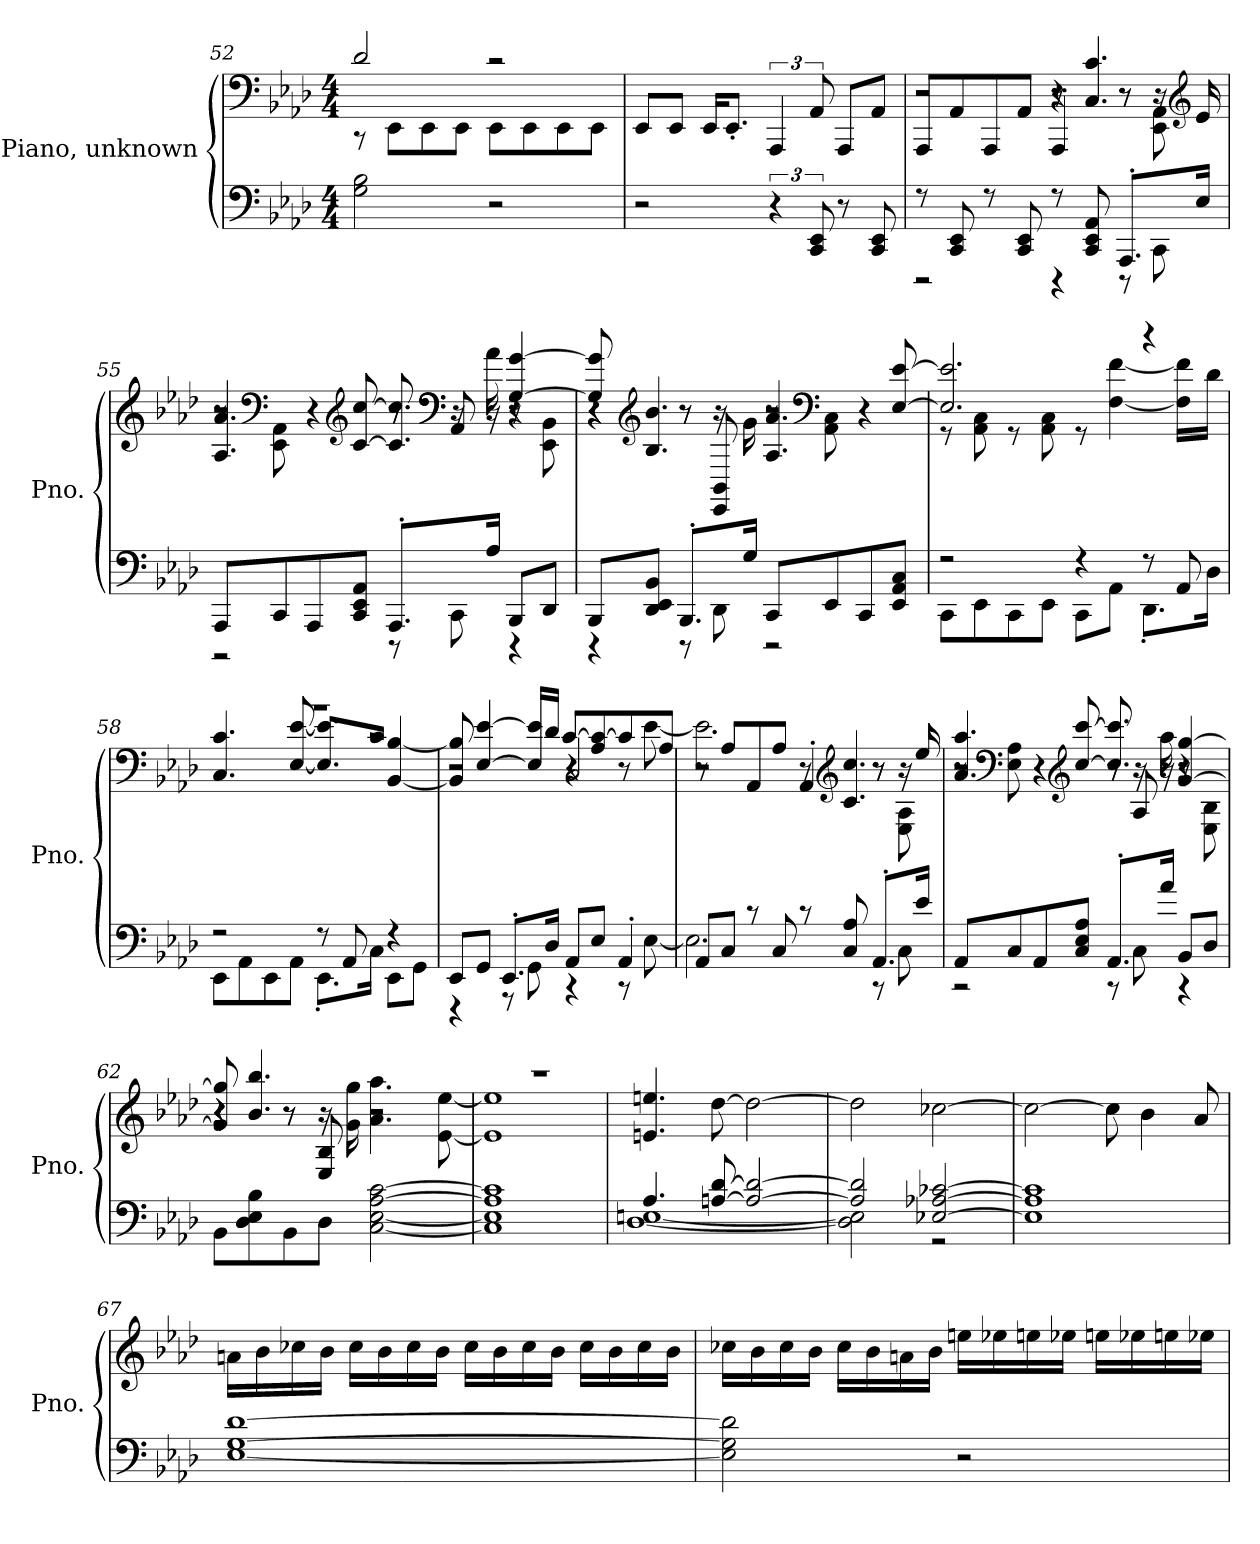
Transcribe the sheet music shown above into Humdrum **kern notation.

**kern	**kern
*part1	*part1
*staff2	*staff1
*I"Piano, unknown	*
*I'Pno.	*
*clefF4	*clefF4
*k[b-e-a-d-]	*k[b-e-a-d-]
*M4/4	*M4/4
=52	=52
*	*^
2G\ 2B-\	2d-/	8r
.	.	8EE-\L
.	.	8EE-\
.	.	8EE-\J
2r	2r	8EE-\L
.	.	8EE-\
.	.	8EE-\
.	.	8EE-\J
*	*v	*v
!!LO:LB:g=z
=53	=53
2r	8EE-/L
.	8EE-/J
.	16EE-/KL
.	8.EE-'/J
6r	6AAA-/
12CC/ 12EE-/	12AA-/
8r	8AAA-/L
8CC/ 8EE-/	8AA-/J
=54	=54
*^	*^
*	*	*	*^
8r	2r	2r	2r	8AAA-/L
8CC/ 8EE-/	.	.	.	8AA-/
8r	.	.	.	8AAA-/
8CC/ 8EE-/	.	.	.	8AA-/J
8r	4r	8r	4r	4AAA-'/
8CC/ 8EE-/ 8AA-/	.	4.C/ 4.c/	.	.
8.AAA-'/L	8r	.	8r	8r
.	8CC\	.	8EE-\ 8AA-\	16r
*	*	*clefG2	*	*
16E-/Jk	.	.	.	16e-/
!!LO:LB:g=z	!!	!!
=55	=55	=55	=55	=55
8AAA-/L	2r	4.A-/ 4.a-/	8r	2r
*	*	*clefF4	*	*
8CC/	.	.	8EE-\ 8AA-\	.
8AAA-/	.	.	4r	.
*	*	*clefG2	*	*
8CC/ 8EE-/ 8AA-/J	.	[8c/ [8cc/	.	.
8.AAA-'/L	8r	8.c/] 8.cc/]	8r	8r
*	*	*clefF4	*	*
.	8CC\	.	16r	8AA-/
16A-/Jk	.	16r	16a-\	.
8BBB-/L	4r	[4G/ [4g/	8r	4r
8DD-/J	.	.	8EE-\ 8BB-\	.
=56	=56	=56	=56	=56
8BBB-/L	4r	8G/] 8g/]	4r	4r
*	*	*clefG2	*	*
8DD-/ 8EE-/ 8BB-/J	.	4.B-/ 4.b-/	.	.
8.BBB-'/L	8r	.	8r	8r
.	8DD-\	.	16r	8EE-/ 8BB-/
16G/Jk	.	.	16g\	.
8CC/L	2r	4.A-/ 4.a-/	8r	2r
*	*	*clefF4	*	*
8EE-/	.	.	8AA-\ 8C\	.
8CC/	.	.	4r	.
8EE-/ 8AA-/ 8C/J	.	[8E-/ [8e-/	.	.
*	*	*	*v	*v
!!LO:LB:g=z
=57	=57	=57	=57
2r	8CC\L	2.E-/] 2.e-/]	8r
.	8EE-\	.	8AA-\ 8C\
.	8CC\	.	8r
.	8EE-\J	.	8AA-\ 8C\
4r	8CC\L	.	8r
.	8AA-\J	.	[4F\ [4f\
8r	8.DD-'\L	4r	.
8AA-/	.	.	16F\] 16f\]LL
.	16D-\Jk	.	16d-\JJ
=58	=58	=58	=58
2r	8EE-\L	1r	4.C/ 4.c/
.	8AA-\	.	.
.	8EE-\	.	.
.	8AA-\J	.	[8E-/ [8e-/
8r	8.EE-'\L	.	8.E-/] 8.e-/]L
8AA-/	.	.	.
.	16C\Jk	.	16c/Jk
4r	8EE-\L	.	[4BB-/ [4B-/
.	8GG\J	.	.
=59	=59	=59	=59
*	*	*	*^
8EE-/L	4r	2r	2r	8BB-/] 8B-/]
8GG/J	.	.	.	[4E-/ [4e-/
8.EE-'/L	8r	.	.	.
.	8GG\	.	.	16E-/] 16e-/]LL
16D-/Jk	.	.	.	16d-/JJ
8AA-/L	4r	2C/	4r	[8c/L
8E-/J	.	.	.	8A-/ 8c/_
4AA-'/	8r	.	8r	8c/]
.	[8E-\	.	[8e-\	8A-/J
!!LO:PB:g=z	!!	!!
=60	=60	=60	=60	=60
8AA-/L	2.E-\]	2r	2.e-\]	8r
8C/J	.	.	.	8A-/L
8r	.	.	.	8AA-/
8C/	.	.	.	8A-/J
8r	.	8r	.	4AA-'/
*	*	*clefG2	*	*
8C/ 8A-/	.	4.c/ 4.cc/	.	.
8.AA-'/L	8r	.	8r	8r
.	8C\	.	8E-\ 8A-\	16r
16e-/Jk	.	.	.	16ee-/
=61	=61	=61	=61	=61
8AA-/L	2r	4.a-/ 4.aa-/	8r	2r
*	*	*clefF4	*	*
8C/	.	.	8E-\ 8A-\	.
8AA-/	.	.	4r	.
*	*	*clefG2	*	*
8C/ 8E-/ 8A-/J	.	[8cc/ [8ccc/	.	.
8.AA-'/L	8r	8.cc/] 8.ccc/]	8r	8r
.	8C\	.	16r	8A-/
16a-/Jk	.	16r	16aa-\	.
8BB-/L	4r	[4g/ [4gg/	8r	4r
8D-/J	.	.	8E-\ 8B-\	.
*v	*v	*	*	*
=62	=62	=62	=62
8BB-\L	8g/] 8gg/]	4r	4r
8D-\ 8E-\ 8B-\	4.b-/ 4.bb-/	.	.
8BB-\	.	8r	8r
8D-\J	.	16r	8E-/ 8B-/
.	.	16g\ 16gg\	.
[2C\ [2E-\ [2A-\ [2c\	2r	4.a-\ 4.aa-\	2r
.	.	[8e-\ [8ee-\	.
*	*	*v	*v
=63	=63	=63
1C] 1E-] 1A-] 1c]	1r	1e-] 1ee-]
*	*v	*v
!!LO:LB:g=z
=64	=64
*^	*
4.A-/	[1D- [1En	4.en/ 4.een/
[8An/ [8d-/	.	[8dd-\
2A/_ 2d-/_	.	2dd-\_
=65	=65	=65
2A/] 2d-/]	2D-\] 2E\]	2dd-\]
[2E-X/ [2A-X/ [2c-X/	2r	[2cc-X\
*v	*v	*
=66	=66
1E-] 1A-] 1c-]	2cc-\_
.	8cc-\]
.	4b-\
.	8a-/
=67	=67
[1E- [1G [1d-	16an\LL
.	16b-\
.	16cc-X\
.	16b-\JJ
.	16cc-\LL
.	16b-\
.	16cc-\
.	16b-\JJ
.	16cc-\LL
.	16b-\
.	16cc-\
.	16b-\JJ
.	16cc-\LL
.	16b-\
.	16cc-\
.	16b-\JJ
!!LO:LB:g=z
=68	=68
2E-\] 2G\] 2d-\]	16cc-X\LL
.	16b-\
.	16cc-\
.	16b-\JJ
.	16cc-\LL
.	16b-\
.	16an\
.	16b-\JJ
2r	16een\LL
.	16ee-X\
.	16een\
.	16ee-X\JJ
.	16een\LL
.	16ee-X\
.	16een\
.	16ee-X\JJ
=	=
*-	*-
